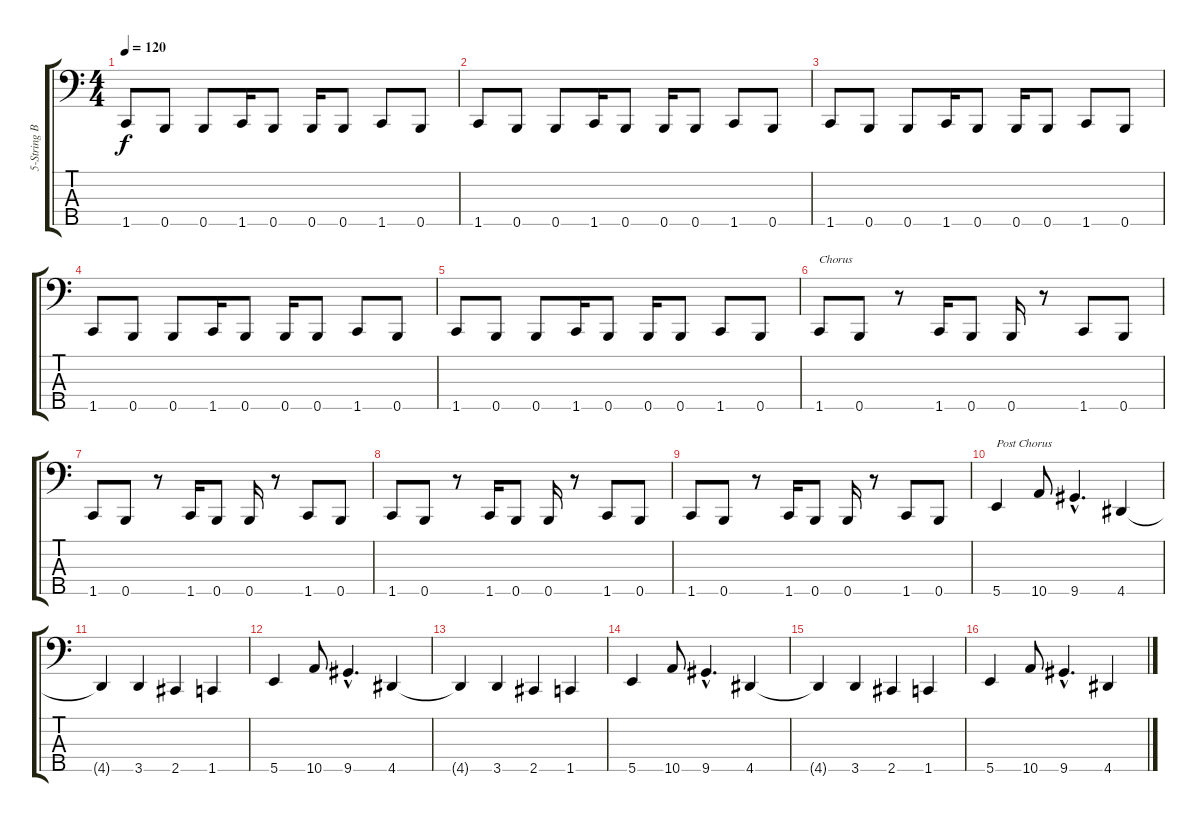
\track ("5-String Bass" "5-String B") {instrument slapbass1}
\staff {score tabs}
\tuning (G2 D2 A1 E1 B0) {hide}
\ts (4 4)
\tempo 120
\clef f4
\ks c
1.5.8{dy f} 0.5.8 0.5.8 1.5.16 0.5.8 0.5.16 0.5.8 1.5.8 0.5.8 |
1.5.8 0.5.8 0.5.8 1.5.16 0.5.8 0.5.16 0.5.8 1.5.8 0.5.8 |
1.5.8 0.5.8 0.5.8 1.5.16 0.5.8 0.5.16 0.5.8 1.5.8 0.5.8 |
1.5.8 0.5.8 0.5.8 1.5.16 0.5.8 0.5.16 0.5.8 1.5.8 0.5.8 |
1.5.8 0.5.8 0.5.8 1.5.16 0.5.8 0.5.16 0.5.8 1.5.8 0.5.8 |
1.5.8{txt "Chorus"} 0.5.8 r.8 1.5.16 0.5.8 0.5.16 r.8 1.5.8 0.5.8 |
1.5.8 0.5.8 r.8 1.5.16 0.5.8 0.5.16 r.8 1.5.8 0.5.8 |
1.5.8 0.5.8 r.8 1.5.16 0.5.8 0.5.16 r.8 1.5.8 0.5.8 |
1.5.8 0.5.8 r.8 1.5.16 0.5.8 0.5.16 r.8 1.5.8 0.5.8 |
5.5.4{txt "Post Chorus"} 10.5.8 9.5{hac}.4{d} 4.5.4 |
4.5{t}.4 3.5.4 2.5.4 1.5.4 |
5.5.4 10.5.8 9.5{hac}.4{d} 4.5.4 |
4.5{t}.4 3.5.4 2.5.4 1.5.4 |
5.5.4 10.5.8 9.5{hac}.4{d} 4.5.4 |
4.5{t}.4 3.5.4 2.5.4 1.5.4 |
5.5.4 10.5.8 9.5{hac}.4{d} 4.5.4
